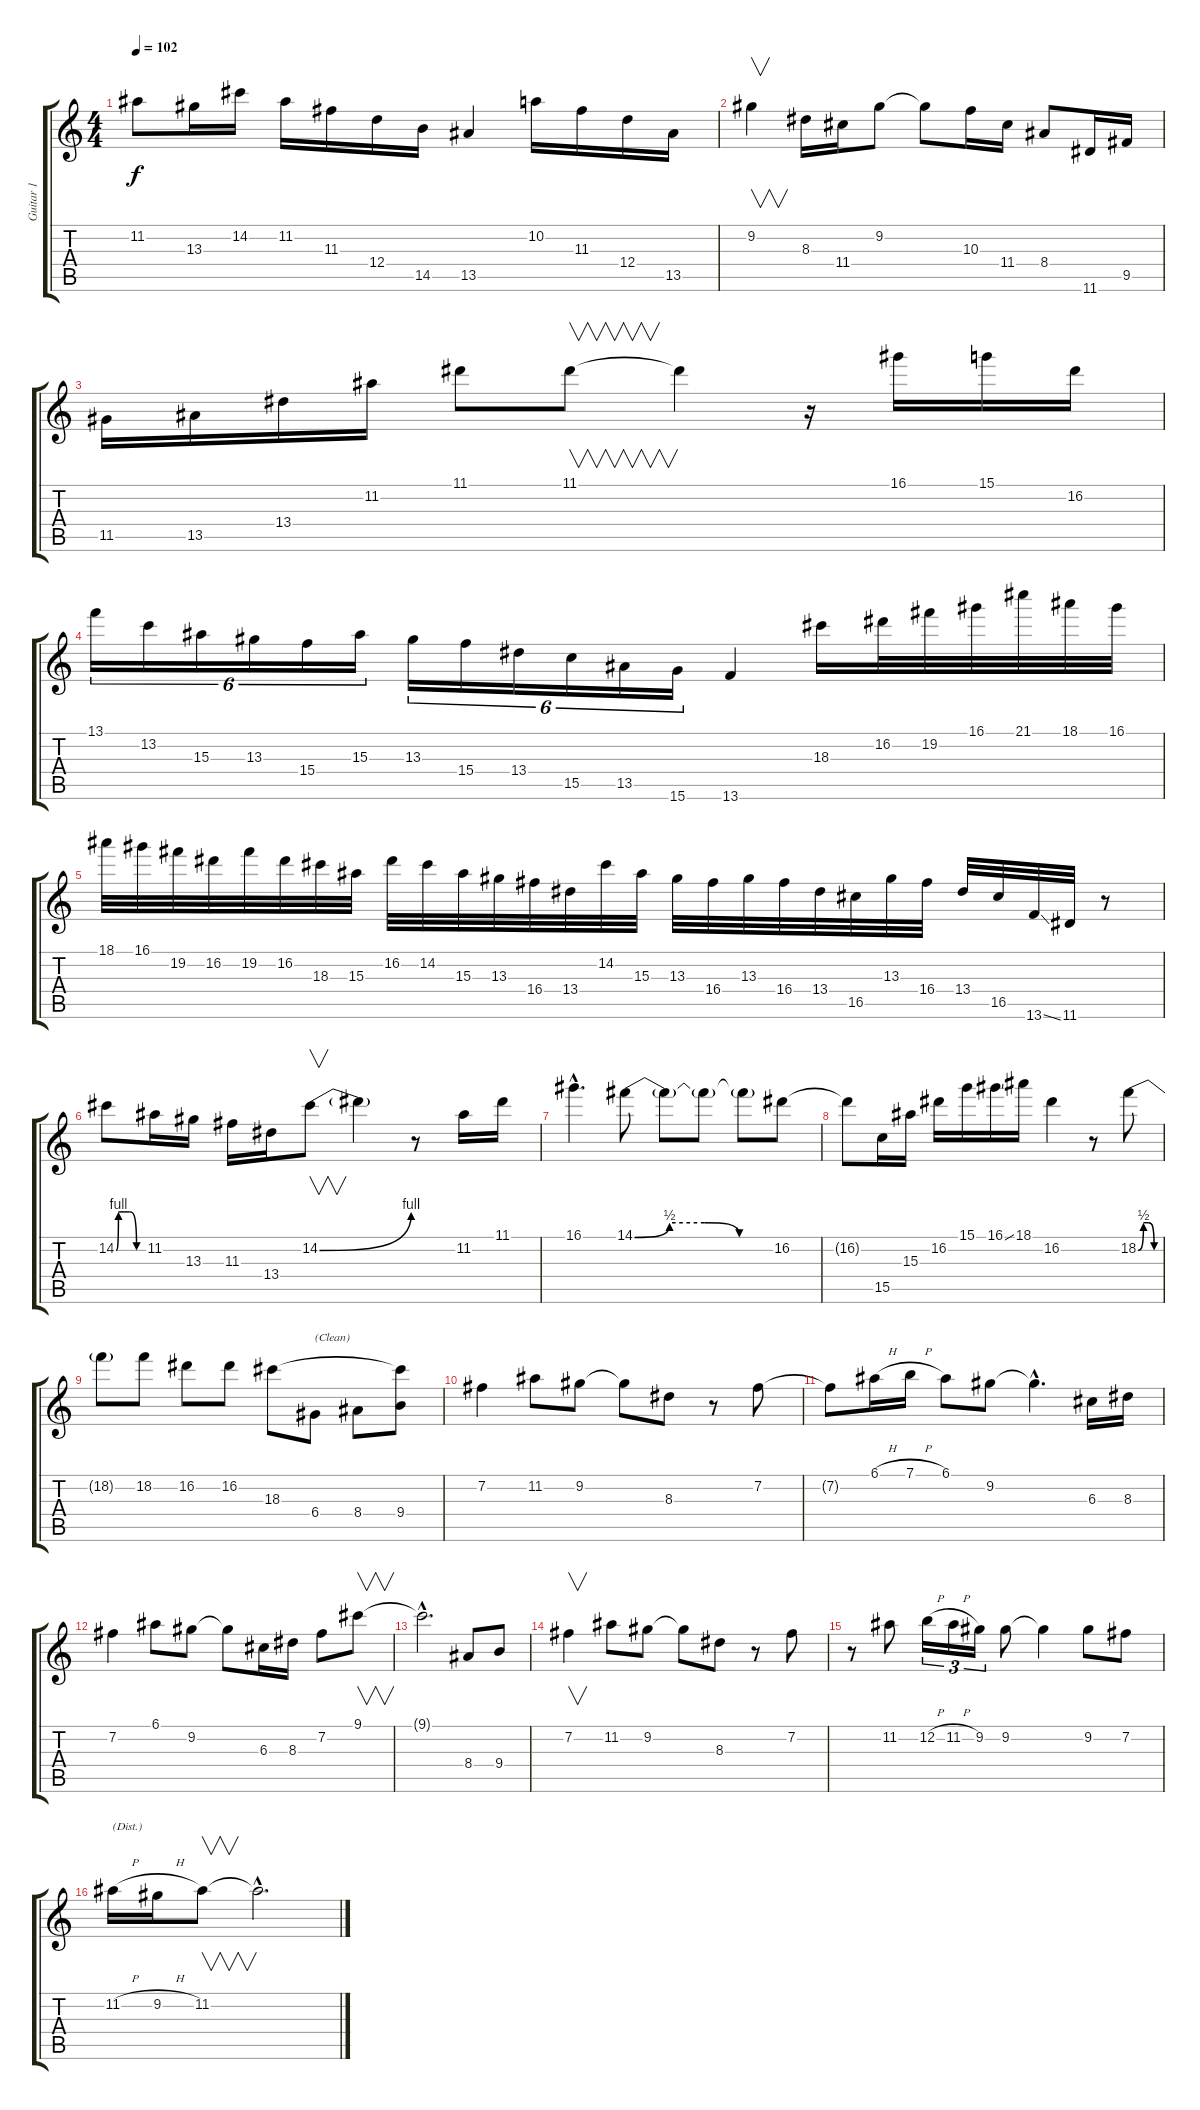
\track ("Guitar 1" "Guitar 1") {instrument electricguitarclean}
\staff {score tabs}
\tuning (E4 B3 G3 D3 A2 E2) {hide}
\ts (4 4)
\tempo 102
\clef g2
\ks c
11.2{t}.8{dy f} 13.3.16 14.2.16 11.2.16 11.3.16 12.4.16 14.5.16 13.5.4 10.2.16 11.3.16 12.4.16 13.5.16 |
9.2.4{v} 8.3.16 11.4.16 9.2.8 9.2{t}.8 10.3.16 11.4.16 8.4.8 11.6.16 9.5.16 |
11.5.16 13.5.16 13.4.16 11.2.16 11.1.8 11.1.8{v} 11.1{t}.4 r.16 16.1.16 15.1.16 16.2.16 |
13.1.16{tu (6 4)} 13.2.16{tu (6 4)} 15.3.16{tu (6 4)} 13.3.16{tu (6 4)} 15.4.16{tu (6 4)} 15.3.16{tu (6 4)} 13.3.16{tu (6 4)} 15.4.16{tu (6 4)} 13.4.16{tu (6 4)} 15.5.16{tu (6 4)} 13.5.16{tu (6 4)} 15.6.16{tu (6 4)} 13.6.4 18.3.16 16.2.32 19.2.32 16.1.32 21.1.32 18.1.32 16.1.32 |
18.1.32 16.1.32 19.2.32 16.2.32 19.2.32 16.2.32 18.3.32 15.3.32 16.2.32 14.2.32 15.3.32 13.3.32 16.4.32 13.4.32 14.2.32 15.3.32 13.3.32 16.4.32 13.3.32 16.4.32 13.4.32 16.5.32 13.3.32 16.4.32 13.4.32 16.5.32 13.6{ss}.32 11.6.32 r.8 |
14.2{be (custom 0 0 5 4 15 4 30 4 45 0 60 0)}.8 11.2.16 13.3.16 11.3.16 13.4.16 14.2{be (bend 0 0 60 4)}.8{v} 14.2{t}.4 r.8 11.2.16 11.1.16 |
16.1{hac}.4{d} 14.1{be (custom 0 0 15 2 30 2 45 0 60 0)}.8 14.1{t}.8 14.1{t}.8 14.1{t}.8 16.2.8 |
16.2{t}.8 15.5.16 15.3.16 16.2.16 15.1.16 16.1{ss}.16 18.1.16 16.2.4 r.8 18.2{be (custom 0 0 15 2 30 2 45 0 60 0)}.8 |
18.2{t}.8 18.2.8 16.2.8 16.2.8 18.3.8 6.4.8{txt "(Clean)" instrument electricguitarclean} 8.4.8 (18.3{t} 9.4).8 |
7.2.4 11.2.8 9.2.8 9.2{t}.8 8.3.8 r.8 7.2.8 |
7.2{t}.8 6.1{h}.16 7.1{h}.16 6.1.8 9.2.8 9.2{hac t}.4{d} 6.3.16 8.3.16 |
7.2.4 6.1.8 9.2.8 9.2{t}.8 6.3.16 8.3.16 7.2.8 9.1.8{v} |
9.1{hac t}.2{d} 8.4.8 9.4.8 |
7.2.4{v} 11.2.8 9.2.8 9.2{t}.8 8.3.8 r.8 7.2.8 |
r.8 11.2.8 12.2{h}.16{tu (3 2)} 11.2{h}.16{tu (3 2)} 9.2.16{tu (3 2)} 9.2.8 9.2{t}.4 9.2.8 7.2.8 |
11.2{h}.16{txt "(Dist.)" instrument distortionguitar} 9.2{h}.16 11.2.8{v} 11.2{hac t}.2{d}
